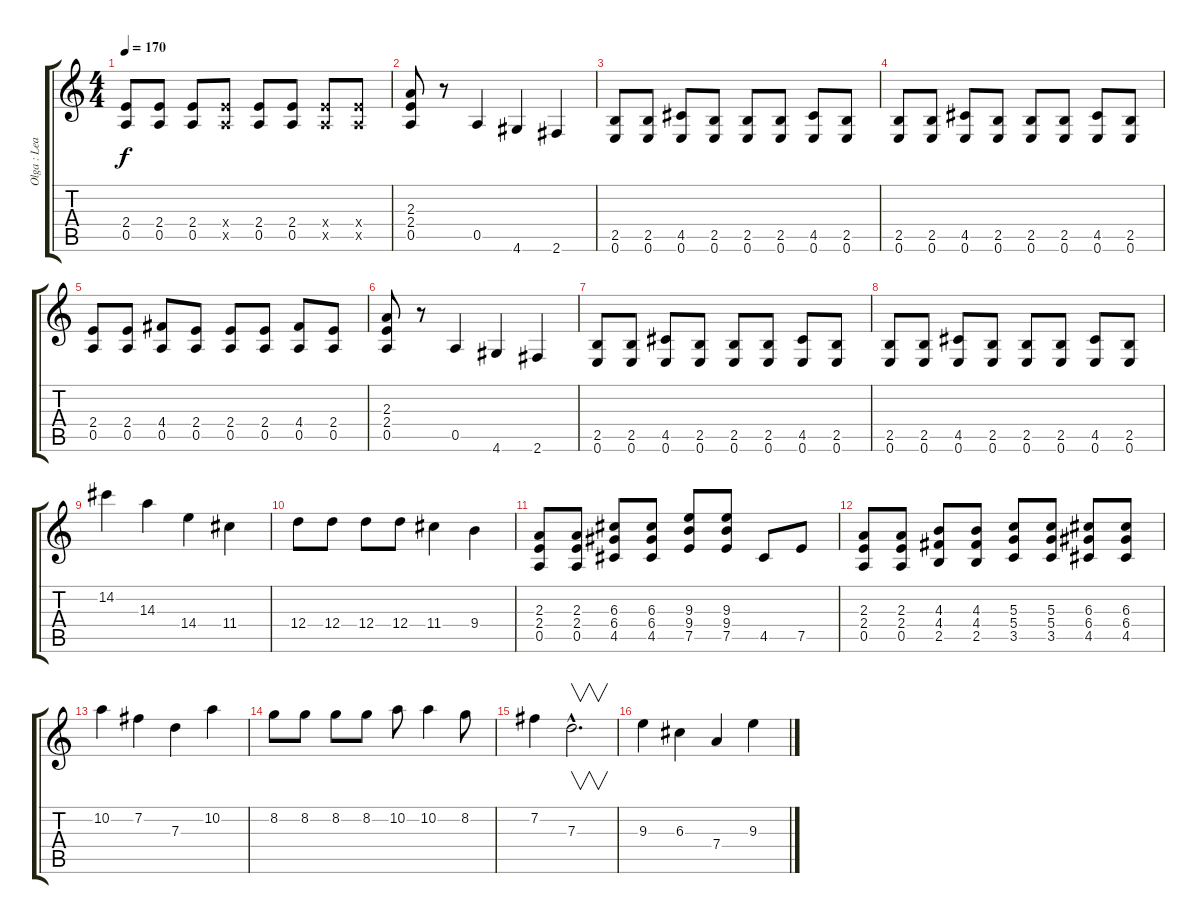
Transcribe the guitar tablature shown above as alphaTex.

\track ("Olga : Lead Guitar" "Olga : Lea") {instrument overdrivenguitar}
\staff {score tabs}
\tuning (E4 B3 G3 D3 A2 E2) {hide}
\ts (4 4)
\tempo 170
\clef g2
\ks c
(2.4 0.5).8{dy f instrument electricguitarmuted} (2.4 0.5).8 (2.4 0.5).8{instrument overdrivenguitar} (2.4{x} 0.5{x}).8 (2.4 0.5).8 (2.4 0.5).8 (2.4{x} 0.5{x}).8 (2.4{x} 0.5{x}).8 |
(2.3 2.4 0.5).8{instrument overdrivenguitar} r.8 0.5.4 4.6.4 2.6.4 |
(2.5 0.6).8{instrument electricguitarmuted} (2.5 0.6).8 (4.5 0.6).8 (2.5 0.6).8 (2.5 0.6).8 (2.5 0.6).8 (4.5 0.6).8 (2.5 0.6).8 |
(2.5 0.6).8{instrument electricguitarmuted} (2.5 0.6).8 (4.5 0.6).8 (2.5 0.6).8 (2.5 0.6).8 (2.5 0.6).8 (4.5 0.6).8 (2.5 0.6).8 |
(2.4 0.5).8{instrument electricguitarmuted} (2.4 0.5).8 (4.4 0.5).8 (2.4 0.5).8 (2.4 0.5).8 (2.4 0.5).8 (4.4 0.5).8 (2.4 0.5).8 |
(2.3 2.4 0.5).8{instrument overdrivenguitar} r.8 0.5.4 4.6.4 2.6.4 |
(2.5 0.6).8{instrument electricguitarmuted} (2.5 0.6).8 (4.5 0.6).8 (2.5 0.6).8 (2.5 0.6).8 (2.5 0.6).8 (4.5 0.6).8 (2.5 0.6).8 |
(2.5 0.6).8{instrument electricguitarmuted} (2.5 0.6).8 (4.5 0.6).8 (2.5 0.6).8 (2.5 0.6).8 (2.5 0.6).8 (4.5 0.6).8 (2.5 0.6).8 |
14.2.4{instrument overdrivenguitar} 14.3.4 14.4.4 11.4.4 |
12.4.8 12.4.8 12.4.8 12.4.8 11.4.4 9.4.4 |
(2.3 2.4 0.5).8{instrument electricguitarmuted} (2.3 2.4 0.5).8 (6.3 6.4 4.5).8 (6.3 6.4 4.5).8 (9.3 9.4 7.5).8 (9.3 9.4 7.5).8 4.5.8 7.5.8 |
(2.3 2.4 0.5).8{instrument electricguitarmuted} (2.3 2.4 0.5).8 (4.3 4.4 2.5).8 (4.3 4.4 2.5).8 (5.3 5.4 3.5).8 (5.3 5.4 3.5).8 (6.3 6.4 4.5).8 (6.3 6.4 4.5).8 |
10.2.4{instrument overdrivenguitar} 7.2.4 7.3.4 10.2.4 |
8.2.8{instrument overdrivenguitar} 8.2.8 8.2.8 8.2.8 10.2.8 10.2.4 8.2.8 |
7.2.4{instrument overdrivenguitar} 7.3{hac}.2{v d} |
9.3.4{instrument overdrivenguitar} 6.3.4 7.4.4 9.3.4
